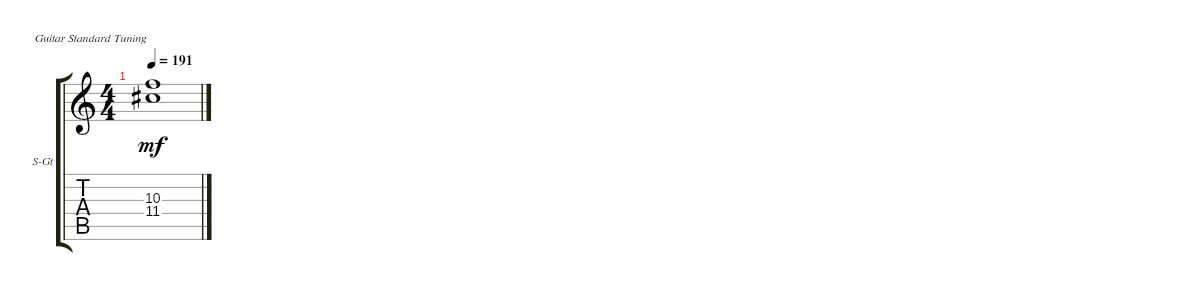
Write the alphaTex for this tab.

\defaultSystemsLayout 4
\bracketExtendMode groupsimilarinstruments
\firstSystemTrackNameOrientation horizontal
\otherSystemsTrackNameOrientation horizontal
\track ("Lead" "S-Gt") {instrument acousticguitarsteel}
\staff {score tabs}
\tuning (E4 B3 G3 D3 A2 E2)
\ts (4 4)
\tempo 191
\clef g2
\ks c
(10.3 11.4).1{dy mf}
